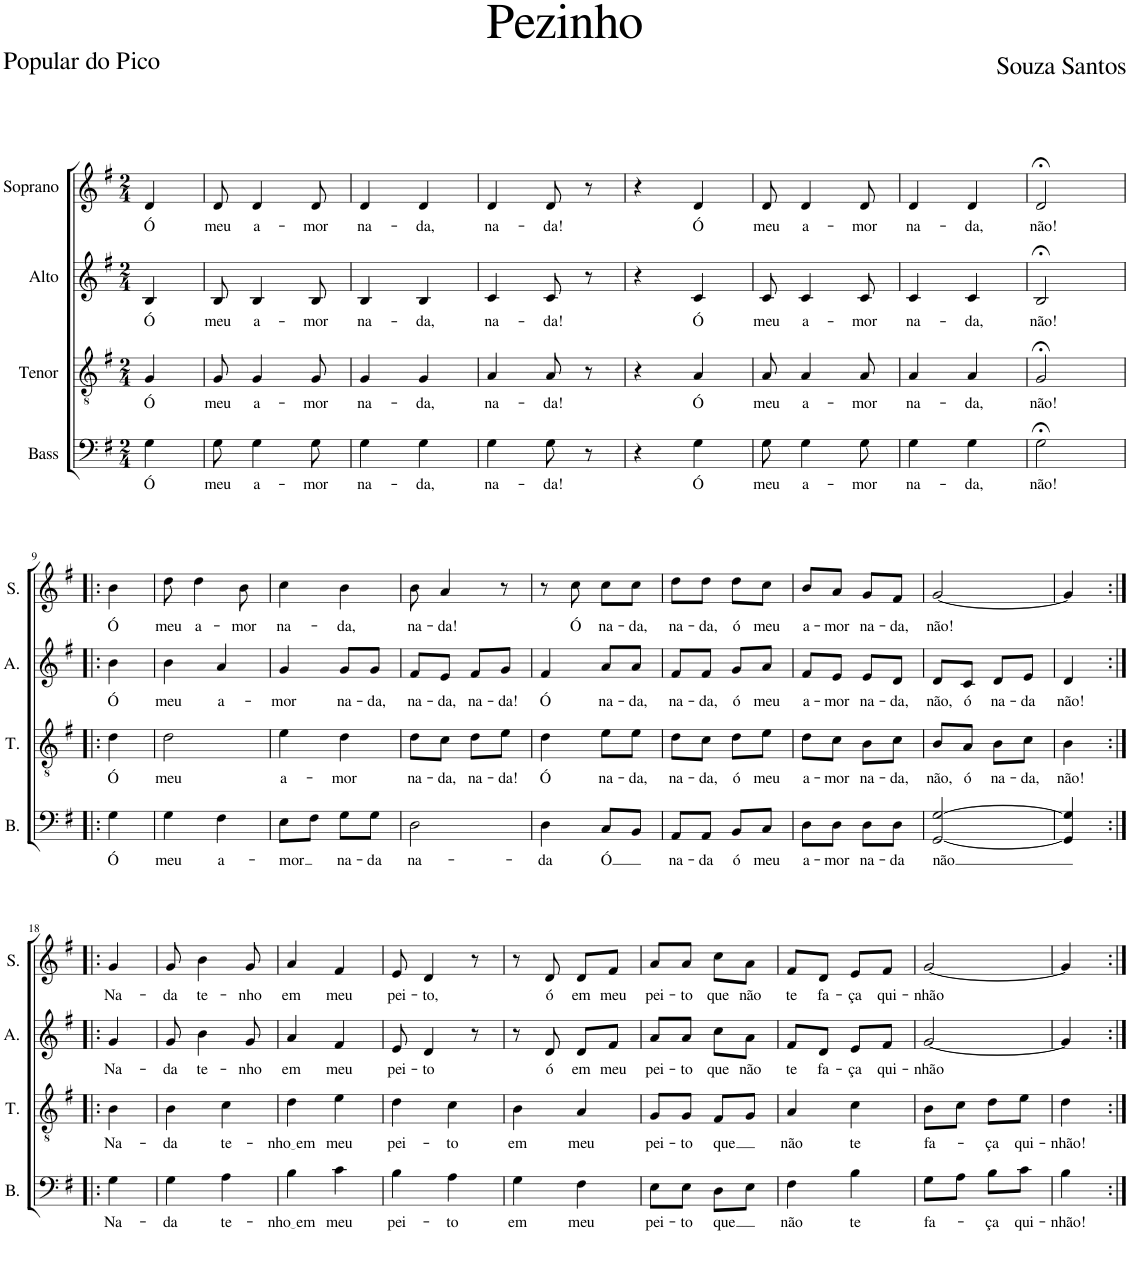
**kern	**text	**kern	**text	**kern	**text	**kern	**text
*part4	*part4	*part3	*part3	*part2	*part2	*part1	*part1
*staff4	*staff4	*staff3	*staff3	*staff2	*staff2	*staff1	*staff1
*I"Bass	*	*I"Tenor	*	*I"Alto	*	*I"Soprano	*
*I'B.	*	*I'T.	*	*I'A.	*	*I'S.	*
*clefF4	*	*clefGv2	*	*clefG2	*	*clefG2	*
*k[f#]	*	*k[f#]	*	*k[f#]	*	*k[f#]	*
*M2/4	*	*M2/4	*	*M2/4	*	*M2/4	*
=1	=1	=1	=1	=1	=1	=1	=1
!	!LO:LY:b	!	!LO:LY:b	!	!LO:LY:b	!	!LO:LY:b
4G\	Ó	4G/	Ó	4B/	Ó	4d/	Ó
=2	=2	=2	=2	=2	=2	=2	=2
!	!LO:LY:b	!	!LO:LY:b	!	!LO:LY:b	!	!LO:LY:b
8G\	meu	8G/	meu	8B/	meu	8d/	meu
!	!LO:LY:b	!	!LO:LY:b	!	!LO:LY:b	!	!LO:LY:b
4G\	a-	4G/	a-	4B/	a-	4d/	a-
!	!LO:LY:b	!	!LO:LY:b	!	!LO:LY:b	!	!LO:LY:b
8G\	-mor	8G/	-mor	8B/	-mor	8d/	-mor
=3	=3	=3	=3	=3	=3	=3	=3
!	!LO:LY:b	!	!LO:LY:b	!	!LO:LY:b	!	!LO:LY:b
4G\	na-	4G/	na-	4B/	na-	4d/	na-
!	!LO:LY:b	!	!LO:LY:b	!	!LO:LY:b	!	!LO:LY:b
4G\	-da,	4G/	-da,	4B/	-da,	4d/	-da,
=4	=4	=4	=4	=4	=4	=4	=4
!	!LO:LY:b	!	!LO:LY:b	!	!LO:LY:b	!	!LO:LY:b
4G\	na-	4A/	na-	4c/	na-	4d/	na-
!	!LO:LY:b	!	!LO:LY:b	!	!LO:LY:b	!	!LO:LY:b
8G\	-da!	8A/	-da!	8c/	-da!	8d/	-da!
8r	.	8r	.	8r	.	8r	.
=5	=5	=5	=5	=5	=5	=5	=5
4r	.	4r	.	4r	.	4r	.
!	!LO:LY:b	!	!LO:LY:b	!	!LO:LY:b	!	!LO:LY:b
4G\	Ó	4A/	Ó	4c/	Ó	4d/	Ó
=6	=6	=6	=6	=6	=6	=6	=6
!	!LO:LY:b	!	!LO:LY:b	!	!LO:LY:b	!	!LO:LY:b
8G\	meu	8A/	meu	8c/	meu	8d/	meu
!	!LO:LY:b	!	!LO:LY:b	!	!LO:LY:b	!	!LO:LY:b
4G\	a-	4A/	a-	4c/	a-	4d/	a-
!	!LO:LY:b	!	!LO:LY:b	!	!LO:LY:b	!	!LO:LY:b
8G\	-mor	8A/	-mor	8c/	-mor	8d/	-mor
=7	=7	=7	=7	=7	=7	=7	=7
!	!LO:LY:b	!	!LO:LY:b	!	!LO:LY:b	!	!LO:LY:b
4G\	na-	4A/	na-	4c/	na-	4d/	na-
!	!LO:LY:b	!	!LO:LY:b	!	!LO:LY:b	!	!LO:LY:b
4G\	-da,	4A/	-da,	4c/	-da,	4d/	-da,
=8	=8	=8	=8	=8	=8	=8	=8
!	!LO:LY:b	!	!LO:LY:b	!	!LO:LY:b	!	!LO:LY:b
2G;<\	não!	2G;</	não!	2B;</	não!	2d;</	não!
!!LO:LB:g=z
=9!|:	=9!|:	=9!|:	=9!|:	=9!|:	=9!|:	=9!|:	=9!|:
!	!LO:LY:b	!	!LO:LY:b	!	!LO:LY:b	!	!LO:LY:b
4G\	Ó	4d\	Ó	4b\	Ó	4b\	Ó
=10	=10	=10	=10	=10	=10	=10	=10
!	!LO:LY:b	!	!LO:LY:b	!	!LO:LY:b	!	!LO:LY:b
4G\	meu	2d\	meu	4b\	meu	8dd\	meu
!	!	!	!	!	!	!	!LO:LY:b
.	.	.	.	.	.	4dd\	a-
!	!LO:LY:b	!	!	!	!LO:LY:b	!	!
4F#\	a-	.	.	4a/	a-	.	.
!	!	!	!	!	!	!	!LO:LY:b
.	.	.	.	.	.	8b\	-mor
=11	=11	=11	=11	=11	=11	=11	=11
!	!LO:LY:b	!	!LO:LY:b	!	!LO:LY:b	!	!LO:LY:b
8E\L	-mor	4e\	a-	4g/	-mor	4cc\	na-
8F#\J	.	.	.	.	.	.	.
!	!LO:LY:b	!	!LO:LY:b	!	!LO:LY:b	!	!LO:LY:b
8G\L	na-	4d\	-mor	8g/L	na-	4b\	-da,
!	!LO:LY:b	!	!	!	!LO:LY:b	!	!
8G\J	-da	.	.	8g/J	-da,	.	.
=12	=12	=12	=12	=12	=12	=12	=12
!	!LO:LY:b	!	!LO:LY:b	!	!LO:LY:b	!	!LO:LY:b
2D\	na-	8d\L	na-	8f#/L	na-	8b\	na-
!	!	!	!LO:LY:b	!	!LO:LY:b	!	!LO:LY:b
.	.	8c\J	-da,	8e/J	-da,	4a/	-da!
!	!	!	!LO:LY:b	!	!LO:LY:b	!	!
.	.	8d\L	na-	8f#/L	na-	.	.
!	!	!	!LO:LY:b	!	!LO:LY:b	!	!
.	.	8e\J	-da!	8g/J	-da!	8r	.
=13	=13	=13	=13	=13	=13	=13	=13
!	!LO:LY:b	!	!LO:LY:b	!	!LO:LY:b	!	!
4D\	-da	4d\	Ó	4f#/	Ó	8r	.
!	!	!	!	!	!	!	!LO:LY:b
.	.	.	.	.	.	8cc\	Ó
!	!LO:LY:b	!	!LO:LY:b	!	!LO:LY:b	!	!LO:LY:b
8C/L	Ó	8e\L	na-	8a/L	na-	8cc\L	na-
!	!	!	!LO:LY:b	!	!LO:LY:b	!	!LO:LY:b
8BB/J	.	8e\J	-da,	8a/J	-da,	8cc\J	-da,
=14	=14	=14	=14	=14	=14	=14	=14
!	!LO:LY:b	!	!LO:LY:b	!	!LO:LY:b	!	!LO:LY:b
8AA/L	na-	8d\L	na-	8f#/L	na-	8dd\L	na-
!	!LO:LY:b	!	!LO:LY:b	!	!LO:LY:b	!	!LO:LY:b
8AA/J	-da	8c\J	-da,	8f#/J	-da,	8dd\J	-da,
!	!LO:LY:b	!	!LO:LY:b	!	!LO:LY:b	!	!LO:LY:b
8BB/L	ó	8d\L	ó	8g/L	ó	8dd\L	ó
!	!LO:LY:b	!	!LO:LY:b	!	!LO:LY:b	!	!LO:LY:b
8C/J	meu	8e\J	meu	8a/J	meu	8cc\J	meu
=15	=15	=15	=15	=15	=15	=15	=15
!	!LO:LY:b	!	!LO:LY:b	!	!LO:LY:b	!	!LO:LY:b
8D\L	a-	8d\L	a-	8f#/L	a-	8b/L	a-
!	!LO:LY:b	!	!LO:LY:b	!	!LO:LY:b	!	!LO:LY:b
8D\J	-mor	8c\J	-mor	8e/J	-mor	8a/J	-mor
!	!LO:LY:b	!	!LO:LY:b	!	!LO:LY:b	!	!LO:LY:b
8D\L	na-	8B\L	na-	8e/L	na-	8g/L	na-
!	!LO:LY:b	!	!LO:LY:b	!	!LO:LY:b	!	!LO:LY:b
8D\J	-da	8c\J	-da,	8d/J	-da,	8f#/J	-da,
=16	=16	=16	=16	=16	=16	=16	=16
!	!LO:LY:b	!	!LO:LY:b	!	!LO:LY:b	!	!LO:LY:b
[2GG/ [2G/	não	8B/L	não,	8d/L	não,	[2g/	não!
!	!	!	!LO:LY:b	!	!LO:LY:b	!	!
.	.	8A/J	ó	8c/J	ó	.	.
!	!	!	!LO:LY:b	!	!LO:LY:b	!	!
.	.	8B\L	na-	8d/L	na-	.	.
!	!	!	!LO:LY:b	!	!LO:LY:b	!	!
.	.	8c\J	-da,	8e/J	-da	.	.
=17	=17	=17	=17	=17	=17	=17	=17
!	!	!	!LO:LY:b	!	!LO:LY:b	!	!
4GG/] 4G/]	.	4B\	não!	4d/	não!	4g/]	.
!!LO:LB:g=z
=18:|!|:	=18:|!|:	=18:|!|:	=18:|!|:	=18:|!|:	=18:|!|:	=18:|!|:	=18:|!|:
!	!LO:LY:b	!	!LO:LY:b	!	!LO:LY:b	!	!LO:LY:b
4G\	Na-	4B\	Na-	4g/	Na-	4g/	Na-
=19	=19	=19	=19	=19	=19	=19	=19
!	!LO:LY:b	!	!LO:LY:b	!	!LO:LY:b	!	!LO:LY:b
4G\	-da	4B\	-da	8g/	-da	8g/	-da
!	!	!	!	!	!LO:LY:b	!	!LO:LY:b
.	.	.	.	4b\	te-	4b\	te-
!	!LO:LY:b	!	!LO:LY:b	!	!	!	!
4A\	te-	4c\	te-	.	.	.	.
!	!	!	!	!	!LO:LY:b	!	!LO:LY:b
.	.	.	.	8g/	-nho	8g/	-nho
=20	=20	=20	=20	=20	=20	=20	=20
!	!LO:LY:b	!	!LO:LY:b	!	!LO:LY:b	!	!LO:LY:b
4B\	nho em	4d\	nho em	4a/	em	4a/	em
!	!LO:LY:b	!	!LO:LY:b	!	!LO:LY:b	!	!LO:LY:b
4c\	meu	4e\	meu	4f#/	meu	4f#/	meu
=21	=21	=21	=21	=21	=21	=21	=21
!	!LO:LY:b	!	!LO:LY:b	!	!LO:LY:b	!	!LO:LY:b
4B\	pei-	4d\	pei-	8e/	pei-	8e/	pei-
!	!	!	!	!	!LO:LY:b	!	!LO:LY:b
.	.	.	.	4d/	-to	4d/	-to,
!	!LO:LY:b	!	!LO:LY:b	!	!	!	!
4A\	-to	4c\	-to	.	.	.	.
.	.	.	.	8r	.	8r	.
=22	=22	=22	=22	=22	=22	=22	=22
!	!LO:LY:b	!	!LO:LY:b	!	!	!	!
4G\	em	4B\	em	8r	.	8r	.
!	!	!	!	!	!LO:LY:b	!	!LO:LY:b
.	.	.	.	8d/	ó	8d/	ó
!	!LO:LY:b	!	!LO:LY:b	!	!LO:LY:b	!	!LO:LY:b
4F#\	meu	4A/	meu	8d/L	em	8d/L	em
!	!	!	!	!	!LO:LY:b	!	!LO:LY:b
.	.	.	.	8f#/J	meu	8f#/J	meu
=23	=23	=23	=23	=23	=23	=23	=23
!	!LO:LY:b	!	!LO:LY:b	!	!LO:LY:b	!	!LO:LY:b
8E\L	pei-	8G/L	pei-	8a/L	pei-	8a/L	pei-
!	!LO:LY:b	!	!LO:LY:b	!	!LO:LY:b	!	!LO:LY:b
8E\J	-to	8G/J	-to	8a/J	-to	8a/J	-to
!	!LO:LY:b	!	!LO:LY:b	!	!LO:LY:b	!	!LO:LY:b
8D\L	que	8F#/L	que	8cc\L	que	8cc\L	que
!	!	!	!	!	!LO:LY:b	!	!LO:LY:b
8E\J	.	8G/J	.	8a\J	não	8a\J	não
=24	=24	=24	=24	=24	=24	=24	=24
!	!LO:LY:b	!	!LO:LY:b	!	!LO:LY:b	!	!LO:LY:b
4F#\	não	4A/	não	8f#/L	te	8f#/L	te
!	!	!	!	!	!LO:LY:b	!	!LO:LY:b
.	.	.	.	8d/J	fa-	8d/J	fa-
!	!LO:LY:b	!	!LO:LY:b	!	!LO:LY:b	!	!LO:LY:b
4B\	te	4c\	te	8e/L	-ça	8e/L	-ça
!	!	!	!	!	!LO:LY:b	!	!LO:LY:b
.	.	.	.	8f#/J	qui-	8f#/J	qui-
=25	=25	=25	=25	=25	=25	=25	=25
!	!LO:LY:b	!	!LO:LY:b	!	!LO:LY:b	!	!LO:LY:b
8G\L	fa-	8B\L	fa-	[2g/	-nhão	[2g/	-nhão
8A\J	.	8c\J	.	.	.	.	.
!	!LO:LY:b	!	!LO:LY:b	!	!	!	!
8B\L	-ça	8d\L	-ça	.	.	.	.
!	!LO:LY:b	!	!LO:LY:b	!	!	!	!
8c\J	qui-	8e\J	qui-	.	.	.	.
=26	=26	=26	=26	=26	=26	=26	=26
!	!LO:LY:b	!	!LO:LY:b	!	!	!	!
4B\	-nhão!	4d\	-nhão!	4g/]	.	4g/]	.
=:|!	=:|!	=:|!	=:|!	=:|!	=:|!	=:|!	=:|!
*-	*-	*-	*-	*-	*-	*-	*-
